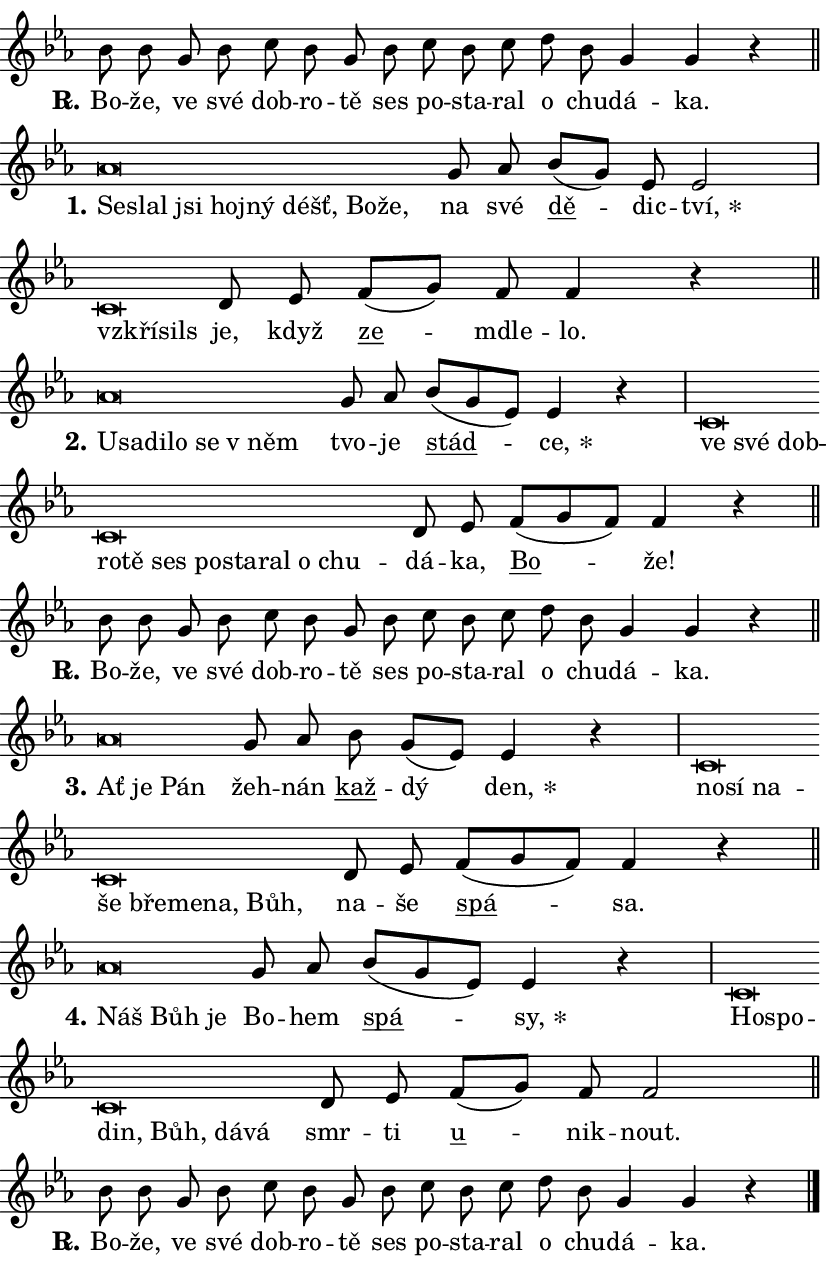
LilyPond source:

\version "2.24.0"
\header { tagline = "" }
\paper {
  indent = 0\cm
  top-margin = 0\cm
  right-margin = 0.13\cm % to fit lyric hyphens
  bottom-margin = 0\cm
  left-margin = 0\cm
  paper-width = 14\cm
  page-breaking = #ly:one-page-breaking
  system-system-spacing.basic-distance = #11
  score-system-spacing.basic-distance = #11
  ragged-last = ##f
}


%% Author: Thomas Morley
%% https://lists.gnu.org/archive/html/lilypond-user/2020-05/msg00002.html
#(define (line-position grob)
"Returns position of @var[grob} in current system:
   @code{'start}, if at first time-step
   @code{'end}, if at last time-step
   @code{'middle} otherwise
"
  (let* ((col (ly:item-get-column grob))
         (ln (ly:grob-object col 'left-neighbor))
         (rn (ly:grob-object col 'right-neighbor))
         (col-to-check-left (if (ly:grob? ln) ln col))
         (col-to-check-right (if (ly:grob? rn) rn col))
         (break-dir-left
           (and
             (ly:grob-property col-to-check-left 'non-musical #f)
             (ly:item-break-dir col-to-check-left)))
         (break-dir-right
           (and
             (ly:grob-property col-to-check-right 'non-musical #f)
             (ly:item-break-dir col-to-check-right))))
        (cond ((eqv? 1 break-dir-left) 'start)
              ((eqv? -1 break-dir-right) 'end)
              (else 'middle))))

#(define (tranparent-at-line-position vctor)
  (lambda (grob)
  "Relying on @code{line-position} select the relevant enry from @var{vctor}.
Used to determine transparency,"
    (case (line-position grob)
      ((end) (not (vector-ref vctor 0)))
      ((middle) (not (vector-ref vctor 1)))
      ((start) (not (vector-ref vctor 2))))))

noteHeadBreakVisibility =
#(define-music-function (break-visibility)(vector?)
"Makes @code{NoteHead}s transparent relying on @var{break-visibility}"
#{
  \override NoteHead.transparent =
    #(tranparent-at-line-position break-visibility)
#})

#(define delete-ledgers-for-transparent-note-heads
  (lambda (grob)
    "Reads whether a @code{NoteHead} is transparent.
If so this @code{NoteHead} is removed from @code{'note-heads} from
@var{grob}, which is supposed to be @code{LedgerLineSpanner}.
As a result ledgers are not printed for this @code{NoteHead}"
    (let* ((nhds-array (ly:grob-object grob 'note-heads))
           (nhds-list
             (if (ly:grob-array? nhds-array)
                 (ly:grob-array->list nhds-array)
                 '()))
           ;; Relies on the transparent-property being done before
           ;; Staff.LedgerLineSpanner.after-line-breaking is executed.
           ;; This is fragile ...
           (to-keep
             (remove
               (lambda (nhd)
                 (ly:grob-property nhd 'transparent #f))
               nhds-list)))
      ;; TODO find a better method to iterate over grob-arrays, similiar
      ;; to filter/remove etc for lists
      ;; For now rebuilt from scratch
      (set! (ly:grob-object grob 'note-heads)  '())
      (for-each
        (lambda (nhd)
          (ly:pointer-group-interface::add-grob grob 'note-heads nhd))
        to-keep))))

squashNotes = {
  \override NoteHead.X-extent = #'(-0.2 . 0.2)
  \override NoteHead.Y-extent = #'(-0.75 . 0)
  \override NoteHead.stencil =
    #(lambda (grob)
       (let ((pos (ly:grob-property grob 'staff-position)))
         (begin
           (if (< pos -7) (display "ERROR: Lower brevis then expected\n") (display ""))
           (if (<= pos -6) ly:text-interface::print ly:note-head::print))))
}
unSquashNotes = {
  \revert NoteHead.X-extent
  \revert NoteHead.Y-extent
  \revert NoteHead.stencil
}

hideNotes = \noteHeadBreakVisibility #begin-of-line-visible
unHideNotes = \noteHeadBreakVisibility #all-visible

% work-around for resetting accidentals
% https://lilypond.org/doc/v2.23/Documentation/notation/displaying-rhythms#unmetered-music
cadenzaMeasure = {
  \cadenzaOff
  \partial 1024 s1024
  \cadenzaOn
}

#(define-markup-command (accent layout props text) (markup?)
  "Underline accented syllable"
  (interpret-markup layout props
    #{\markup \override #'(offset . 4.3) \underline { #text }#}))

responsum = \markup \concat {
  "R" \hspace #-1.05 \path #0.1 #'((moveto 0 0.07) (lineto 0.9 0.8)) \hspace #0.05 "."
}

spaceSize = #0.6828661417322834 % exact space size for TeX Gyre Schola

\layout {
  \context {
    \Staff
    \remove "Time_signature_engraver"
    \override LedgerLineSpanner.after-line-breaking = #delete-ledgers-for-transparent-note-heads
  }
  \context {
    \Lyrics {
      \override LyricSpace.minimum-distance = \spaceSize
      \override LyricText.font-name = #"TeX Gyre Schola"
      \override LyricText.font-size = 1
      \override StanzaNumber.font-name = #"TeX Gyre Schola Bold"
      \override StanzaNumber.font-size = 1
    }
  }
  \context {
    \Score 
    \override NoteHead.text =
      #(lambda (grob) 
        (let ((pos (ly:grob-property grob 'staff-position)))
          #{\markup {
            \combine
              \halign #-0.55 \raise #(if (= pos -6) 0 0.5) \override #'(thickness . 2) \draw-line #'(3.2 . 0)
              \musicglyph "noteheads.sM1"
          }#}))
  }
}

% magnetic-lyrics.ily
%
%   written by
%     Jean Abou Samra <jean@abou-samra.fr>
%     Werner Lemberg <wl@gnu.org>
%
%   adapted by
%     Jiri Hon <jiri.hon@gmail.com>
%
% Version 2022-Apr-15

% https://www.mail-archive.com/lilypond-user@gnu.org/msg149350.html

#(define (Left_hyphen_pointer_engraver context)
   "Collect syllable-hyphen-syllable occurrences in lyrics and store
them in properties.  This engraver only looks to the left.  For
example, if the lyrics input is @code{foo -- bar}, it does the
following.

@itemize @bullet
@item
Set the @code{text} property of the @code{LyricHyphen} grob between
@q{foo} and @q{bar} to @code{foo}.

@item
Set the @code{left-hyphen} property of the @code{LyricText} grob with
text @q{foo} to the @code{LyricHyphen} grob between @q{foo} and
@q{bar}.
@end itemize

Use this auxiliary engraver in combination with the
@code{lyric-@/text::@/apply-@/magnetic-@/offset!} hook."
   (let ((hyphen #f)
         (text #f))
     (make-engraver
      (acknowledgers
       ((lyric-syllable-interface engraver grob source-engraver)
        (set! text grob)))
      (end-acknowledgers
       ((lyric-hyphen-interface engraver grob source-engraver)
        ;(when (not (grob::has-interface grob 'lyric-space-interface))
          (set! hyphen grob)));)
      ((stop-translation-timestep engraver)
       (when (and text hyphen)
         (ly:grob-set-object! text 'left-hyphen hyphen))
       (set! text #f)
       (set! hyphen #f)))))

#(define (lyric-text::apply-magnetic-offset! grob)
   "If the space between two syllables is less than the value in
property @code{LyricText@/.details@/.squash-threshold}, move the right
syllable to the left so that it gets concatenated with the left
syllable.

Use this function as a hook for
@code{LyricText@/.after-@/line-@/breaking} if the
@code{Left_@/hyphen_@/pointer_@/engraver} is active."
   (let ((hyphen (ly:grob-object grob 'left-hyphen #f)))
     (when hyphen
       (let ((left-text (ly:spanner-bound hyphen LEFT)))
         (when (grob::has-interface left-text 'lyric-syllable-interface)
           (let* ((common (ly:grob-common-refpoint grob left-text X))
                  (this-x-ext (ly:grob-extent grob common X))
                  (left-x-ext
                   (begin
                     ;; Trigger magnetism for left-text.
                     (ly:grob-property left-text 'after-line-breaking)
                     (ly:grob-extent left-text common X)))
                  ;; `delta` is the gap width between two syllables.
                  (delta (- (interval-start this-x-ext)
                            (interval-end left-x-ext)))
                  (details (ly:grob-property grob 'details))
                  (threshold (assoc-get 'squash-threshold details 0.2)))
             (when (< delta threshold)
               (let* (;; We have to manipulate the input text so that
                      ;; ligatures crossing syllable boundaries are not
                      ;; disabled.  For languages based on the Latin
                      ;; script this is essentially a beautification.
                      ;; However, for non-Western scripts it can be a
                      ;; necessity.
                      (lt (ly:grob-property left-text 'text))
                      (rt (ly:grob-property grob 'text))
                      (is-space (grob::has-interface hyphen 'lyric-space-interface))
                      (space (if is-space " " ""))
                      (extra-delta (if is-space spaceSize 0))
                      ;; Append new syllable.
                      (ltrt-space (if (and (string? lt) (string? rt))
                                (string-append lt space rt)
                                (make-concat-markup (list lt space rt))))
                      ;; Right-align `ltrt` to the right side.
                      (ltrt-space-markup (grob-interpret-markup
                               grob
                               (make-translate-markup
                                (cons (interval-length this-x-ext) 0)
                                (make-right-align-markup ltrt-space)))))
                 (begin
                   ;; Don't print `left-text`.
                   (ly:grob-set-property! left-text 'stencil #f)
                   ;; Set text and stencil (which holds all collected
                   ;; syllables so far) and shift it to the left.
                   (ly:grob-set-property! grob 'text ltrt-space)
                   (ly:grob-set-property! grob 'stencil ltrt-space-markup)
                   (ly:grob-translate-axis! grob (- (- delta extra-delta)) X))))))))))


#(define (lyric-hyphen::displace-bounds-first grob)
   ;; Make very sure this callback isn't triggered too early.
   (let ((left (ly:spanner-bound grob LEFT))
         (right (ly:spanner-bound grob RIGHT)))
     (ly:grob-property left 'after-line-breaking)
     (ly:grob-property right 'after-line-breaking)
     (ly:lyric-hyphen::print grob)))

squashThreshold = #0.4

\layout {
  \context {
    \Lyrics
    \consists #Left_hyphen_pointer_engraver
    \override LyricText.after-line-breaking =
      #lyric-text::apply-magnetic-offset!
    \override LyricHyphen.stencil = #lyric-hyphen::displace-bounds-first
    \override LyricText.details.squash-threshold = \squashThreshold
    \override LyricHyphen.minimum-distance = 0
    \override LyricHyphen.minimum-length = \squashThreshold
  }
}

squashText = \override LyricText.details.squash-threshold = 9999
unSquashText = \override LyricText.details.squash-threshold = \squashThreshold

leftText = \override LyricText.self-alignment-X = #LEFT
unLeftText = \revert LyricText.self-alignment-X

starOffset = #(lambda (grob) 
                (let ((x_offset (ly:self-alignment-interface::aligned-on-x-parent grob)))
                  (if (= x_offset 0) 0 (+ x_offset 1.2))))

star = #(define-music-function (syllable)(string?)
"Append star separator at the end of a syllable"
#{
  \once \override LyricText.X-offset = #starOffset
  \lyricmode { \markup {
    #syllable
    \override #'((font-name . "TeX Gyre Schola Bold")) \hspace #0.2 \lower #0.65 \larger "*"
  } }
#})

starAccent = #(define-music-function (syllable)(string?)
"Append star separator at the end of a syllable and make accent"
#{
  \once \override LyricText.X-offset = #starOffset
  \lyricmode { \markup {
    \accent #syllable
    \override #'((font-name . "TeX Gyre Schola Bold")) \hspace #0.2 \lower #0.65 \larger "*"
  } }
#})

breath = #(define-music-function (syllable)(string?)
"Append breathing indicator at the end of a syllable"
#{
  \lyricmode { \markup { #syllable "+" } }
#})

optionalBreath = #(define-music-function (syllable)(string?)
"Append optional breathing indicator at the end of a syllable"
#{
  \lyricmode { \markup { #syllable "(+)" } }
#})


\score {
    <<
        \new Voice = "melody" { \cadenzaOn \key es \major \relative { bes'8 bes g bes c bes g bes \bar "" c bes c \bar "" d bes g4 g r \cadenzaMeasure \bar "||" \break } }
        \new Lyrics \lyricsto "melody" { \lyricmode { \set stanza = \responsum
Bo -- že, ve své dob -- ro -- tě ses po -- sta -- ral o chu -- dá -- ka. } }
    >>
    \layout {}
}

\score {
    <<
        \new Voice = "melody" { \cadenzaOn \key es \major \relative { \squashNotes as'\breve*1/16 \hideNotes \breve*1/16 \bar "" \breve*1/16 \bar "" \breve*1/16 \bar "" \breve*1/16 \bar "" \breve*1/16 \bar "" \breve*1/16 \breve*1/16 \bar "" \unHideNotes \unSquashNotes g8 as \bar "" bes[( g)] es es2 \cadenzaMeasure \bar "|" \squashNotes c\breve*1/16 \hideNotes \breve*1/16 \bar "" \unHideNotes \unSquashNotes d8 es \bar "" f[( g)] f f4 r \cadenzaMeasure \bar "||" \break } }
        \new Lyrics \lyricsto "melody" { \lyricmode { \set stanza = "1."
\leftText Se -- \squashText slal jsi hoj -- ný déšť, Bo -- že, \unLeftText \unSquashText na své \markup \accent dě -- dic -- \star tví, \leftText vzkří -- \squashText sils \unLeftText \unSquashText je, když \markup \accent ze -- mdle -- lo. } }
    >>
    \layout {}
}

\score {
    <<
        \new Voice = "melody" { \cadenzaOn \key es \major \relative { \squashNotes as'\breve*1/16 \hideNotes \breve*1/16 \bar "" \breve*1/16 \bar "" \breve*1/16 \bar "" \breve*1/16 \breve*1/16 \bar "" \unHideNotes \unSquashNotes g8 as \bar "" bes[( g es)] es4 r \cadenzaMeasure \bar "|" \squashNotes c\breve*1/16 \hideNotes \breve*1/16 \bar "" \breve*1/16 \bar "" \breve*1/16 \bar "" \breve*1/16 \bar "" \breve*1/16 \bar "" \breve*1/16 \bar "" \breve*1/16 \bar "" \breve*1/16 \bar "" \breve*1/16 \breve*1/16 \bar "" \unHideNotes \unSquashNotes d8 es \bar "" f[( g f)] f4 r \cadenzaMeasure \bar "||" \break } }
        \new Lyrics \lyricsto "melody" { \lyricmode { \set stanza = "2."
\leftText U -- \squashText sa -- di -- lo se "v něm" \unLeftText \unSquashText tvo -- je \markup \accent stád -- \star ce, \leftText ve \squashText své dob -- ro -- tě ses po -- sta -- ral o chu -- \unLeftText \unSquashText dá -- ka, \markup \accent Bo -- že! } }
    >>
    \layout {}
}

\score {
    <<
        \new Voice = "melody" { \cadenzaOn \key es \major \relative { bes'8 bes g bes c bes g bes \bar "" c bes c \bar "" d bes g4 g r \cadenzaMeasure \bar "||" \break } }
        \new Lyrics \lyricsto "melody" { \lyricmode { \set stanza = \responsum
Bo -- že, ve své dob -- ro -- tě ses po -- sta -- ral o chu -- dá -- ka. } }
    >>
    \layout {}
}

\score {
    <<
        \new Voice = "melody" { \cadenzaOn \key es \major \relative { \squashNotes as'\breve*1/16 \hideNotes \breve*1/16 \breve*1/16 \bar "" \unHideNotes \unSquashNotes g8 as \bar "" bes g[( es)] es4 r \cadenzaMeasure \bar "|" \squashNotes c\breve*1/16 \hideNotes \breve*1/16 \bar "" \breve*1/16 \bar "" \breve*1/16 \bar "" \breve*1/16 \bar "" \breve*1/16 \bar "" \breve*1/16 \breve*1/16 \bar "" \unHideNotes \unSquashNotes d8 es \bar "" f[( g f)] f4 r \cadenzaMeasure \bar "||" \break } }
        \new Lyrics \lyricsto "melody" { \lyricmode { \set stanza = "3."
\leftText Ať \squashText je Pán \unLeftText \unSquashText žeh -- nán \markup \accent kaž -- dý \star den, \leftText no -- \squashText sí na -- še bře -- me -- na, Bůh, \unLeftText \unSquashText na -- še \markup \accent spá -- sa. } }
    >>
    \layout {}
}

\score {
    <<
        \new Voice = "melody" { \cadenzaOn \key es \major \relative { \squashNotes as'\breve*1/16 \hideNotes \breve*1/16 \breve*1/16 \bar "" \unHideNotes \unSquashNotes g8 as \bar "" bes[( g es)] es4 r \cadenzaMeasure \bar "|" \squashNotes c\breve*1/16 \hideNotes \breve*1/16 \bar "" \breve*1/16 \bar "" \breve*1/16 \bar "" \breve*1/16 \breve*1/16 \bar "" \unHideNotes \unSquashNotes d8 es \bar "" f[( g)] f f2 \cadenzaMeasure \bar "||" \break } }
        \new Lyrics \lyricsto "melody" { \lyricmode { \set stanza = "4."
\leftText Náš \squashText Bůh je \unLeftText \unSquashText Bo -- hem \markup \accent spá -- \star sy, \leftText Ho -- \squashText spo -- din, Bůh, dá -- vá \unLeftText \unSquashText smr -- ti \markup \accent u -- nik -- nout. } }
    >>
    \layout {}
}

\score {
    <<
        \new Voice = "melody" { \cadenzaOn \key es \major \relative { bes'8 bes g bes c bes g bes \bar "" c bes c \bar "" d bes g4 g r \cadenzaMeasure \bar "||" \break } \bar "|." }
        \new Lyrics \lyricsto "melody" { \lyricmode { \set stanza = \responsum
Bo -- že, ve své dob -- ro -- tě ses po -- sta -- ral o chu -- dá -- ka. } }
    >>
    \layout {}
}
